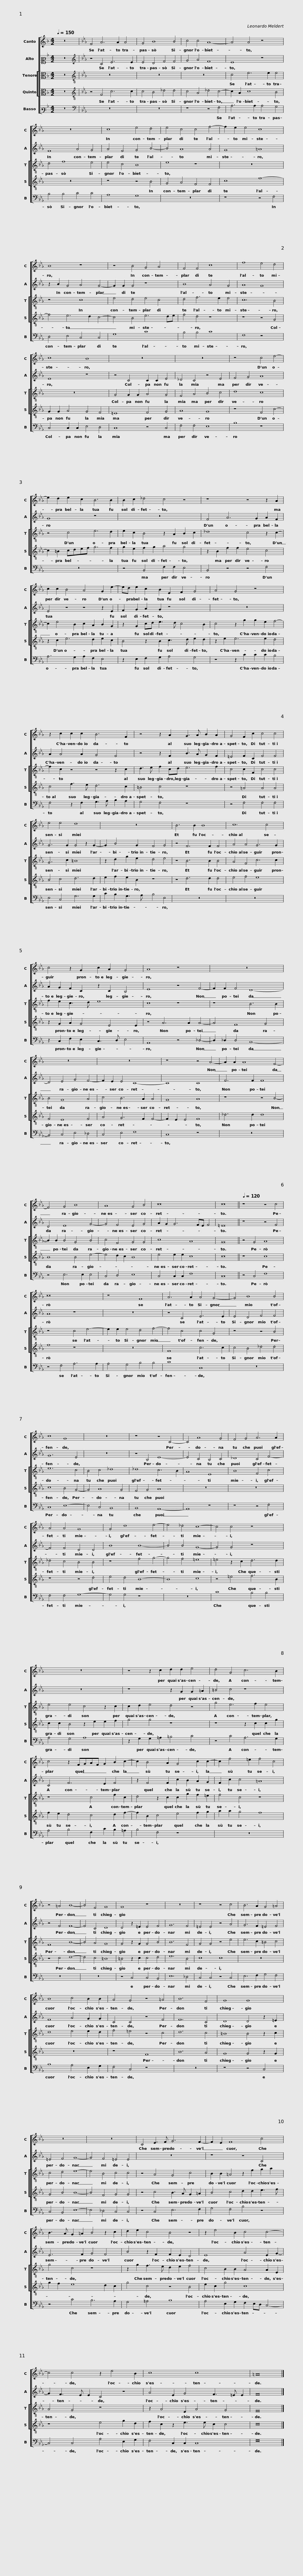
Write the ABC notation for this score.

X:1
%%score [ 1 2 [ 3 4 ] 5 ]
L:1/8
Q:1/4=150
M:4/2
I:linebreak $
K:F
V:1 treble
V:2 alto2
V:3 alto
V:4 alto
V:5 bass3
V:1
 z16 |[K:Eb] F4 A6 A2 A4 | G4 B8 B4 | c4 c4 A8- |$ A4 A4 z8 | %5
 z16 | c8 e4 d4 | e4 c4 c4 f4- |$ f2 e2 e4 c8 | B8 z8 | %10
 z4 B4 G4 A4 | F4 F4 c8 |$ f8 e4 d4 | c8 B8 | z16 | %15
 z16 |$ z8 c4 e4- | e2 d2 e2 c2 B6 B2 | B2 c2 _d4 c4 z4 | z8 z4 z2 A2 |$ %20
 c2 c2 B4 A4 G2 e2- | ed e2 c2 B2 E2 F2 G4 | A4 G4 z8 |$ z2 c2 c2 c2 B6 F2 | z4 z2 A2 G3 A B2 A2 | %25
 G4 F2 c2 c4 c4 |$ e4 e4 d8 | z16 | B6 B2 B8 | c12 c4 |$ %30
 c4 z2 G2 c2 A2 G4 | A8 z8 | z16 | z16 |$ z16 | %35
 z8 z4 A4- | A2 A2 A8 F4- | F4 G4 B8 |$ A8 G4 B4 | c16 | %40
 c16 ||[Q:1/4=120] z8 z4 c4 | c16 |$ z8 F8 | A6 A2 A4 G4- | %45
 G4 B8 B4 | c8 G8 | z16 |$ z8 z4 C4- | C4 A8 G4 | %50
 F4 G4 A6 A2 | A4 A4 G8 |$ G4 d8 e4- | e4 _d4 c8- | c4 c4 z8 | %55
 z16 |$ z4 z2 c2 d2 d2 e4 | d4 G4 c6 B2 | c4 z2 FGAF G2 B2 c2- |$ c2 B4 A2 G4 c2 c2- | %60
 c2 f4 =e2 f4 c4 | z4 =A4 B8- | B4 F4 G8 |$ G8 z8 | z16 | %65
 z8 z4 c4 | B6 A2 G4 =A4 | B8 c4 B2 B2 |$ A4 G4 z4 =A4 | B12 F4 | %70
 G8 G8 | z16 | z16 |$ C4 E3 F G6 F2- | F2 E2 F8 c4 | %75
 B3 A G2 =A2 B4 z2 c2 |$ d2 e2 c4 B4 z4 |$ z2 e4 B2 c4 c4- | c4 c4 z2 e4 B2 | c8 c8 | %80
 =A16 |] %81
V:2
 z16 |[K:Eb][K:treble] z4 C4 E6 E2 | E4 D4 F4 F4 | G4 A4 F8 |$ E8 z8 | %5
 F8 A4 G4 | A4 F4 G4 B4- | B4 A8 A4 |$ G8 =A8 | z2 B2 G4 A4 G4- | %10
 G2 G2 G4 z8 | B8 A4 G4 |$ A8 G8 | E8 z8 | z4 C4 C2 C2 E4 | %15
 _D4 C4 z4 E4 |$ F4 G4 A8 | G8 z8 | z16 | F4 A6 G2 A2 F2 |$ %20
 E4 z4 z4 z2 E2 | F2 G2 A2 G2 z8 | z16 |$ A2 A4 A2 G4 F4 | z4 z2 F2 B3 A G2 F2 | %25
 =E4 F2 C2 F4 F4 |$ G6 G2 G4 z2 G2- | G2 B4 G2 F4 G4 | z4 F6 F2 F4 | A4 A4 G6 G2 |$ %30
 A2 G2 F2 C2 z2 C2 B,4 | E8 z4 F4- | F2 F2 F4 D8- | D4 E4 G4 F4- |$ F2 E2 E4 C8- | %35
 C8 C8 | F6 F2 F8 | D4 E8 G4- |$ G4 F4 E4 G4 | A2 G2 G6 FE F4 | %40
 =E16 || z8 z4 F4 | A8 z8 |$ z16 | z4 C4 E6 E2 | %45
 E4 D4 F4 F4 | G12 E4 | z16 |$ z4 B,4 E8- | E4 C4 B,4 C4 | %50
 _D8 C4 F4- | F4 F4 D4 D4 |$ B8 B8- | B4 B4 G8- | G4 G4 z8 | %55
 z16 |$ z8 z2 G2 G2 =A2 | =B4 c4 z8 | C4 F6 E2 F4 |$ z2 F4 F2 c2 B2 A2 G2 | %60
 F2 c2 c4 =A8 | z4 F4 F8- | F4 C4 D8 |$ D4 z2 =E2 E4 F4 | G12 F4 | %65
 =E4 E4 z4 A4 | G6 F2 =E4 F4 | F8 A4 G2 G2 |$ C4 C4 z4 F4 | F12 C4 | %70
 D8 D4 z2 =E2 | =E4 F4 G8- | G4 F4 =E4 E4 |$ z16 | z8 z4 C4 | %75
 E6 F2 G4 F4 |$ B4 z2 F2 F2 E2 D4 |$ E8 A4 E2 G2- | G2 F3 E E2 C4 z4 | A4 E2 G4 F3 =E E2 | %80
 F16 |] %81
V:3
 z16 |[K:Eb][K:treble-8] z16 | z16 | z16 |$ c4 e6 e2 e4 | %5
 d4 f8 e4 | e4 c4 B8 | e8 z8 |$ z16 | z8 c8 | %10
 e4 d4 e4 c4 | d4 f6 e2 e4 |$ c12 B4 | z16 | G4 G2 G2 A4 G4 | %15
 F4 A4 B4 c4 |$ d8 c8 | z4 c4 e6 d2 | e2 c2 B4 z2 A2 B2 c2 | _d8 c4 z2 c2- |$ %20
 c2 e4 B2 c2 A2 B2 G2 | z2 G2 cd e3 d c4 B2 | c4 z2 g2 g2 e2 f4- |$ f2 c2 z4 z4 z2 c2 | d3 e f2 cd e6 f2 | %25
 c4 c2 F2 c4 c4 |$ G6 c2 =B8 | z2 d2 g2 e2 d4 e4 | z4 B6 B2 B4 | A4 F4 c6 c2 |$ %30
 f2 e2 c3 d e8 | c8 z8 | z8 B6 B2 | B4 G8 A4 |$ c4 B6 A2 A4 | %35
 G8 A8 | z8 z4 B4- | B2 B2 B4 G4 B4 |$ c4 F4 G4 G4 | c8 A8 | %40
 G16 || z4 G4 A8 | z8 c4 e4- |$ e2 e2 e4 d4 f4- | f4 c4 c4 G4 | %45
 z8 z4 B4 | e12 c4 | B4 c4 _d8 |$ _d8 c6 B2 | A8 E8 | %50
 B8 F4 c4 | _d4 c4 B4 B4 |$ z8 f4 g4- | g4 f4 =e8 | =e4 z2 c2 d6 d2 | %55
 e4 e4 c4 z2 c2 |$ c2 d2 e4 d4 z4 | g4 e6 f2 e4 | z8 c4 f2 c2 |$ d4 z2 c2 c2 g2 f2 =e2 | %60
 f4 c4 z8 | F8 B8- | B4 A4 G8 |$ G4 z2 G2 G4 B4 | B12 F4 | %65
 G4 G4 z4 e4 | e6 c2 =B4 c4 | d8 e4 e2 d2 |$ f4 =e4 z4 c4 | d12 c4 | %70
 =B8 B4 z2 c2 | c4 d4 e8- | e4 B4 c4 c4 |$ z4 A4 G4 c4 | B2 B2 =A4 z2 f2 g2 a2 | %75
 g4 c4 z8 |$ z2 g2 f3 e d2 e2 f4 |$ c4 B2 B2 A4 A2 E2 | A4 G4 z8 | z2 A4 E2 A4 G4 | %80
 F16 |] %81
V:4
 z16 |[K:Eb][K:treble-8] z4 F4 c6 c2 | c4 B4 _d4 d4 | c4 A4 _d4 c4- |$ c2 A2 c8 B4 | %5
 z16 | z8 z4 B4 | G4 A4 F4 F4 |$ c8 f8- | f4 e6 d2 c4- | %10
 c4 B4 e6 de | f4 d4 z8 |$ z8 z4 G4 | G2 G2 A4 G4 F4 | =E8 F4 G4 | %15
 A8 G8 |$ z8 F4 c4- | c2 =B2 cdef g6 f2 | g2 e2 f2 g2 a4 g4 | z2 B2 f2 f2 e4 c4 |$ %20
 z2 c2 e6 d2 e2 c2 | B4 z2 B2 c3 d e2 d2 | z2 e2 e6 e2 d4 |$ c4 f3 e d6 c2 | =B4 c4 z8 | %25
 z4 =A4 A4 A4 |$ B4 c4 d6 d2 | e2 f2 e2 B2 z8 | z4 d6 d2 d4 | e4 f4 e8 |$ %30
 z2 G2 A2 G4 E4 E2 | z4 A6 A2 A4- | A4 F8 G4 | F4 E8 F4 |$ A4 G6 F2 F4- | %35
 F2 E2 E4 F8 | _d6 d2 d8 | B8 B4 e4- |$ e4 d2 c2 B8 | e4 e2 e2 c8 | %40
 c16 || z8 c8 | f8 z8 |$ z16 | F8 c6 c2 | %45
 c4 B4 _d4 d4 | c8 B4 G4- | G4 A8 G4 |$ F4 G4 A8 | z16 | %50
 z16 | z8 z4 d4 |$ e4 d4 B8- | B8 c8 | z4 =e4 f6 B2 | %55
 c2 c2 B4 z2 e2 e2 f2 |$ g4 g4 z8 | z8 z2 c2 c2 g2 | f2 e2 d4 c4 d2 f2- |$ f2 B2 c4 e4 f2 g2 | %60
 a2 a2 g4 f8 | z4 c4 d8- | d4 c4 =B8 |$ =B4 z2 c2 c4 d4 | e12 B4 | %65
 c8 c8 | z16 | z16 |$ z8 F8 | B12 A4 | %70
 G8 G4 z2 G2 | G4 B4 B8- | B4 F4 G4 G4 |$ z4 c4 B3 A G2 =A2 | B4 c4 d2 d2 e3 f | %75
 g2 f2 e8 d2 c2 |$ g4 c4 z4 B4 |$ e2 c2 g4 c8 | z8 e4 g2 d2 | f2 c2 z2 e3 e c2 c4 | %80
 c16 |] %81
V:5
 z16 |[K:Eb][K:bass] z16 | z16 | z8 z4 F,4 |$ A,6 A,2 A,4 G,4 | %5
 B,4 B,4 C4 C4 | A,8 G,8 | z16 |$ z8 z4 F,4 | D,4 E,4 C,4 C,4 | %10
 G,8 C8 | B,4 B,4 C8 |$ F,8 z8 | C,4 C,2 C,2 E,4 D,4 | C,8 z4 C,4 | %15
 F,4 F,4 E,8 |$ B,8 z8 | z16 | z4 B,,4 F,2 F,2 E,4 | B,,4 z4 z4 F,4 |$ %20
 A,6 G,2 A,2 F,2 E,4 | z2 E,2 F,2 G,2 A,4 G,4 | z4 z2 C2 C2 C2 B,4 |$ F,4 z2 F,2 G,3 A, B,2 A,2 | G,4 F,4 z8 | %25
 z4 F,4 F,4 F,4 |$ E,4 C,4 G,6 G,2 | C2 B,2 G,3 A, B,4 E,4 | z16 | z16 |$ %30
 z2 C,2 F,2 E,2 C,3 D, E,4 | A,,8 z4 _D,4- | D,2 _D,2 D,4 B,,8- | B,,4 C,4 E,4 _D,4 |$ C,4 E,4 F,8 | %35
 C,8 z8 | z16 | z4 E,6 E,2 E,4 |$ C,4 D,4 E,8 | C,4 C,2 C,2 F,8 | %40
 C,16 || z4 C,4 F,8 | z4 F,4 A,6 A,2 |$ A,4 G,4 B,4 B,4 | C8 C,8 | %45
 z16 | C,8 E,8- | E,4 C,4 B,,8 |$ B,,8 A,,8- | A,,8 z8 | %50
 z8 z4 F,4 | F,4 F,4 G,8- |$ G,4 G,4 z8 | z16 | C8 B,4 B,4 | %55
 A,4 G,4 A,8 |$ z2 G,2 G,2 =A,2 =B,4 C4 | z4 C4 A,6 G,2 | A,4 B,4 F,2 C2 B,2 =A,2 |$ B,4 F,4 z8 | %60
 z16 | z16 | z16 |$ z4 C,4 C,4 B,,4 | E,12 _D,4 | %65
 C,4 C,4 z4 C,4 | E,6 F,2 G,4 F,4 | B,8 A,4 E,2 G,2 |$ F,4 C,4 z8 | z16 | %70
 z8 z4 C,4 | C,4 B,,4 E,8- | E,4 _D,4 C,4 C,4 |$ z4 C,4 E,6 F,2 | G,4 F,4 B,4 z4 | %75
 z4 C4 B,6 A,2 |$ G,4 =A,4 B,8 |$ A,4 E,2 G,2 F,2 E,D, C,4- | C,4 C,4 A,4 E,2 G,2 | F,4 C,2 C,2 C,8 | %80
 F,16 |] %81
